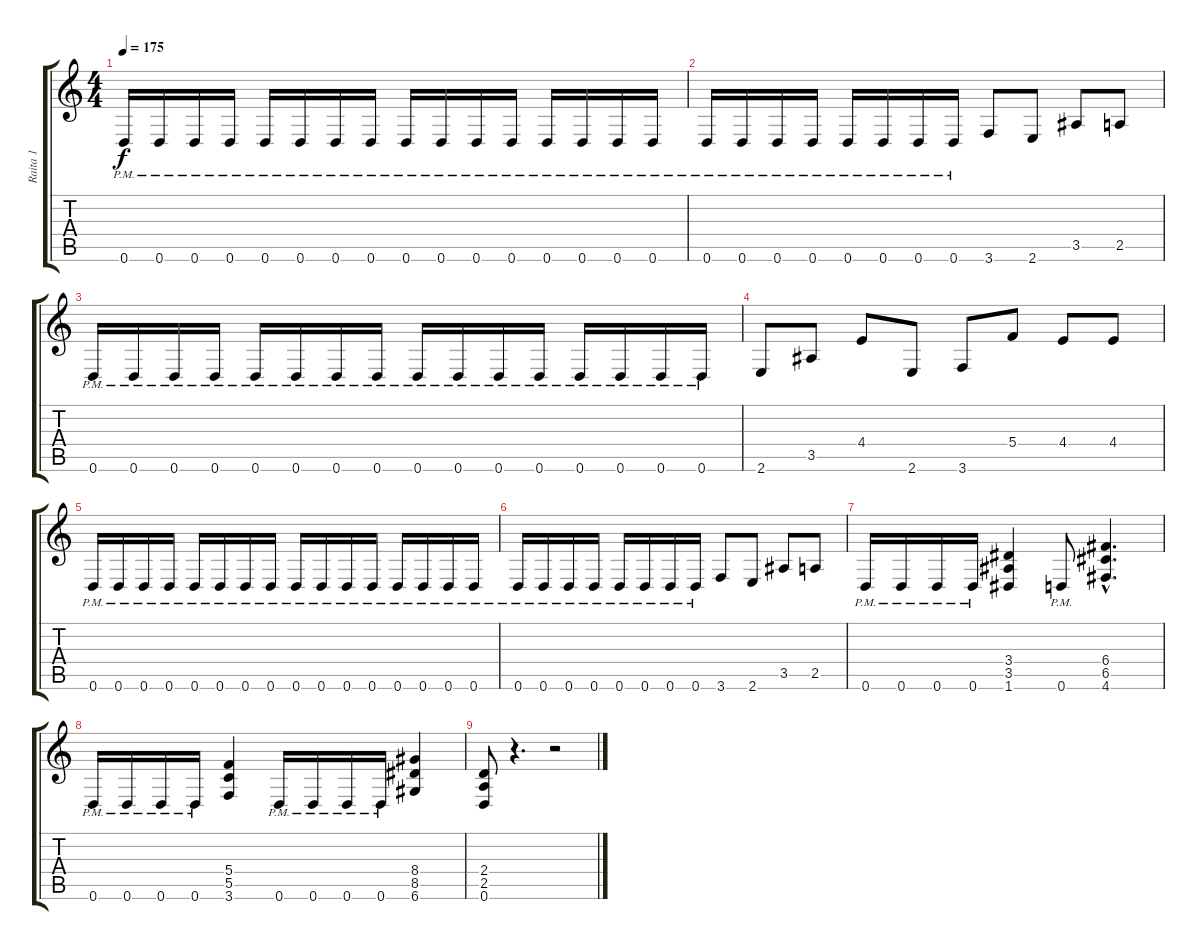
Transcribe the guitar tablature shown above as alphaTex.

\track ("Raita 1" "Raita 1") {instrument distortionguitar}
\staff {score tabs}
\tuning (D4 A3 F3 C3 G2 D2) {hide}
\ts (4 4)
\tempo 175
\clef g2
\ks c
0.6{pm}.16{dy f} 0.6{pm}.16 0.6{pm}.16 0.6{pm}.16 0.6{pm}.16 0.6{pm}.16 0.6{pm}.16 0.6{pm}.16 0.6{pm}.16 0.6{pm}.16 0.6{pm}.16 0.6{pm}.16 0.6{pm}.16 0.6{pm}.16 0.6{pm}.16 0.6{pm}.16 |
0.6{pm}.16 0.6{pm}.16 0.6{pm}.16 0.6{pm}.16 0.6{pm}.16 0.6{pm}.16 0.6{pm}.16 0.6{pm}.16 3.6.8 2.6.8 3.5.8 2.5.8 |
0.6{pm}.16 0.6{pm}.16 0.6{pm}.16 0.6{pm}.16 0.6{pm}.16 0.6{pm}.16 0.6{pm}.16 0.6{pm}.16 0.6{pm}.16 0.6{pm}.16 0.6{pm}.16 0.6{pm}.16 0.6{pm}.16 0.6{pm}.16 0.6{pm}.16 0.6{pm}.16 |
2.6.8 3.5.8 4.4.8 2.6.8 3.6.8 5.4.8 4.4.8 4.4.8 |
0.6{pm}.16 0.6{pm}.16 0.6{pm}.16 0.6{pm}.16 0.6{pm}.16 0.6{pm}.16 0.6{pm}.16 0.6{pm}.16 0.6{pm}.16 0.6{pm}.16 0.6{pm}.16 0.6{pm}.16 0.6{pm}.16 0.6{pm}.16 0.6{pm}.16 0.6{pm}.16 |
0.6{pm}.16 0.6{pm}.16 0.6{pm}.16 0.6{pm}.16 0.6{pm}.16 0.6{pm}.16 0.6{pm}.16 0.6{pm}.16 3.6.8 2.6.8 3.5.8 2.5.8 |
0.6{pm}.16 0.6{pm}.16 0.6{pm}.16 0.6{pm}.16 (3.4 3.5 1.6).4 0.6{pm}.8 (6.4{hac} 6.5{hac} 4.6{hac}).4{d} |
0.6{pm}.16 0.6{pm}.16 0.6{pm}.16 0.6{pm}.16 (5.4 5.5 3.6).4 0.6{pm}.16 0.6{pm}.16 0.6{pm}.16 0.6{pm}.16 (8.4 8.5 6.6).4 |
(2.4 2.5 0.6).8 r.4{d} r.2
